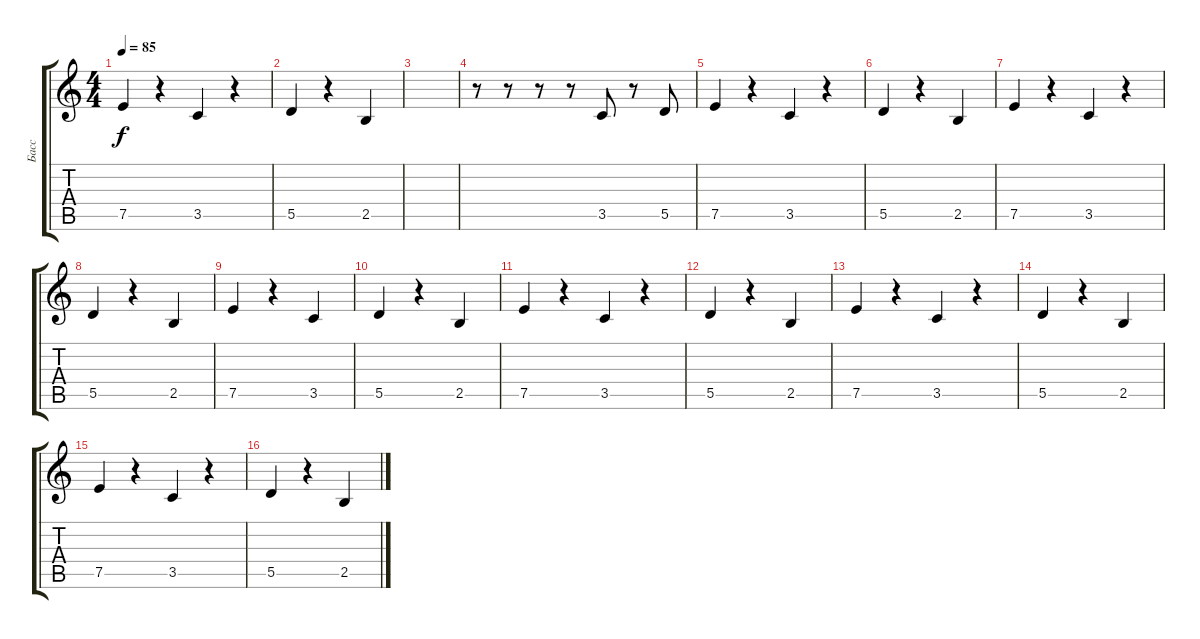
\track ("Басс" "Басс") {instrument synthbass2}
\staff {score tabs}
\tuning (E4 B3 G3 D3 A2 E2) {hide}
\ts (4 4)
\tempo 85
\clef g2
\ks c
7.5.4{dy f} r.4 3.5.4 r.4 |
5.5.4 r.4 2.5.4 |
|
r.8 r.8 r.8 r.8 3.5.8 r.8 5.5.8 |
7.5.4 r.4 3.5.4 r.4 |
5.5.4 r.4 2.5.4 |
7.5.4 r.4 3.5.4 r.4 |
5.5.4 r.4 2.5.4 |
7.5.4 r.4 3.5.4 |
5.5.4 r.4 2.5.4 |
7.5.4 r.4 3.5.4 r.4 |
5.5.4 r.4 2.5.4 |
7.5.4 r.4 3.5.4 r.4 |
5.5.4 r.4 2.5.4 |
7.5.4 r.4 3.5.4 r.4 |
5.5.4 r.4 2.5.4
